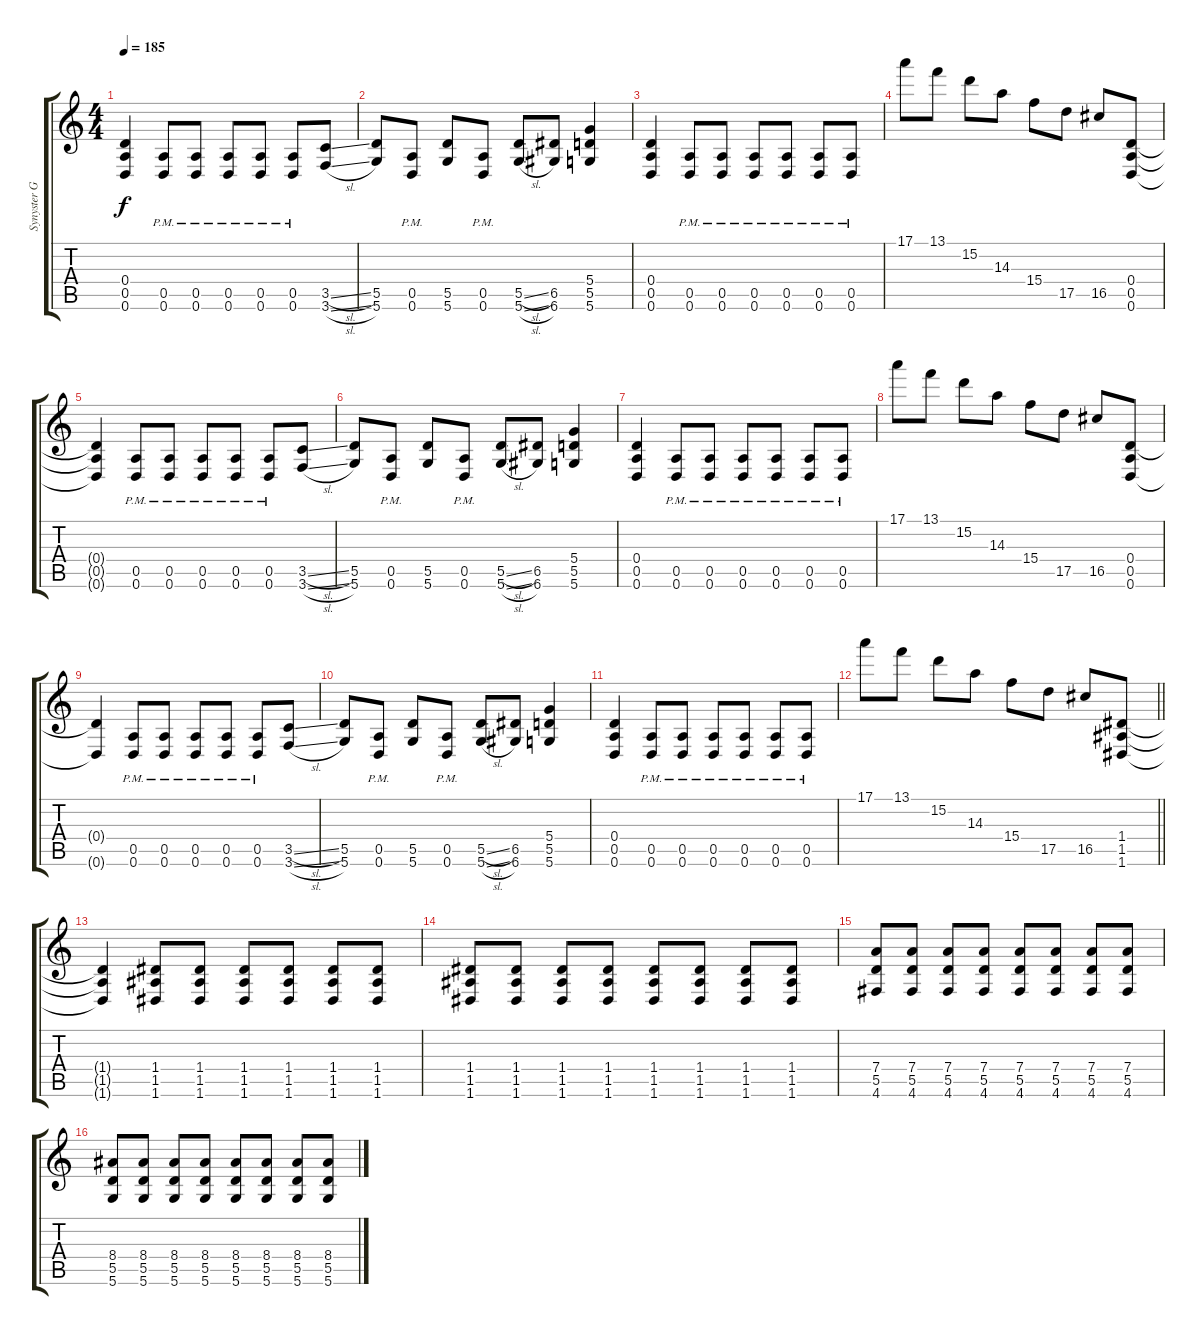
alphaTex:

\track ("Synyster Gates" "Synyster G") {instrument distortionguitar}
\staff {score tabs}
\tuning (E4 B3 G3 D3 A2 D2) {hide}
\ts (4 4)
\tempo 185
\clef g2
\ks c
(0.4{t} 0.5{t} 0.6{t}).4{dy f} (0.5{pm} 0.6{pm}).8 (0.5{pm} 0.6{pm}).8 (0.5{pm} 0.6{pm}).8 (0.5{pm} 0.6{pm}).8 (0.5{pm} 0.6{pm}).8 (3.5{sl} 3.6{sl}).8 |
(5.5 5.6).8{beam Up} (0.5{pm} 0.6{pm}).8{beam Up} (5.5 5.6).8 (0.5{pm} 0.6{pm}).8 (5.5{sl} 5.6{sl}).8 (6.5 6.6).8 (5.4 5.5 5.6).4 |
(0.4 0.5 0.6).4 (0.5{pm} 0.6{pm}).8 (0.5{pm} 0.6{pm}).8 (0.5{pm} 0.6{pm}).8 (0.5{pm} 0.6{pm}).8 (0.5{pm} 0.6{pm}).8 (0.5{pm} 0.6{pm}).8 |
17.1.8 13.1.8 15.2.8 14.3.8 15.4.8 17.5.8 16.5.8 (0.4 0.5 0.6).8 |
(0.4{t} 0.5{t} 0.6{t}).4 (0.5{pm} 0.6{pm}).8 (0.5{pm} 0.6{pm}).8 (0.5{pm} 0.6{pm}).8 (0.5{pm} 0.6{pm}).8 (0.5{pm} 0.6{pm}).8 (3.5{sl} 3.6{sl}).8 |
(5.5 5.6).8{beam Up} (0.5{pm} 0.6{pm}).8{beam Up} (5.5 5.6).8 (0.5{pm} 0.6{pm}).8 (5.5{sl} 5.6{sl}).8 (6.5 6.6).8 (5.4 5.5 5.6).4 |
(0.4 0.5 0.6).4 (0.5{pm} 0.6{pm}).8 (0.5{pm} 0.6{pm}).8 (0.5{pm} 0.6{pm}).8 (0.5{pm} 0.6{pm}).8 (0.5{pm} 0.6{pm}).8 (0.5{pm} 0.6{pm}).8 |
17.1.8 13.1.8 15.2.8 14.3.8 15.4.8 17.5.8 16.5.8 (0.4 0.5 0.6).8 |
(0.4{t} 0.6{t}).4 (0.5{pm} 0.6{pm}).8 (0.5{pm} 0.6{pm}).8 (0.5{pm} 0.6{pm}).8 (0.5{pm} 0.6{pm}).8 (0.5{pm} 0.6{pm}).8 (3.5{sl} 3.6{sl}).8 |
(5.5 5.6).8{beam Up} (0.5{pm} 0.6{pm}).8{beam Up} (5.5 5.6).8 (0.5{pm} 0.6{pm}).8 (5.5{sl} 5.6{sl}).8 (6.5 6.6).8 (5.4 5.5 5.6).4 |
(0.4 0.5 0.6).4 (0.5{pm} 0.6{pm}).8 (0.5{pm} 0.6{pm}).8 (0.5{pm} 0.6{pm}).8 (0.5{pm} 0.6{pm}).8 (0.5{pm} 0.6{pm}).8 (0.5{pm} 0.6{pm}).8 |
\barLineRight lightlight
17.1.8 13.1.8 15.2.8 14.3.8 15.4.8 17.5.8 16.5.8 (1.4 1.5 1.6).8 |
(1.4{t} 1.5{t} 1.6{t}).4 (1.4 1.5 1.6).8 (1.4 1.5 1.6).8 (1.4 1.5 1.6).8 (1.4 1.5 1.6).8 (1.4 1.5 1.6).8 (1.4 1.5 1.6).8 |
(1.4 1.5 1.6).8 (1.4 1.5 1.6).8 (1.4 1.5 1.6).8 (1.4 1.5 1.6).8 (1.4 1.5 1.6).8 (1.4 1.5 1.6).8 (1.4 1.5 1.6).8 (1.4 1.5 1.6).8 |
(7.4 5.5 4.6).8 (7.4 5.5 4.6).8 (7.4 5.5 4.6).8 (7.4 5.5 4.6).8 (7.4 5.5 4.6).8 (7.4 5.5 4.6).8 (7.4 5.5 4.6).8 (7.4 5.5 4.6).8 |
(8.4 5.5 5.6).8 (8.4 5.5 5.6).8 (8.4 5.5 5.6).8 (8.4 5.5 5.6).8 (8.4 5.5 5.6).8 (8.4 5.5 5.6).8 (8.4 5.5 5.6).8 (8.4 5.5 5.6).8
